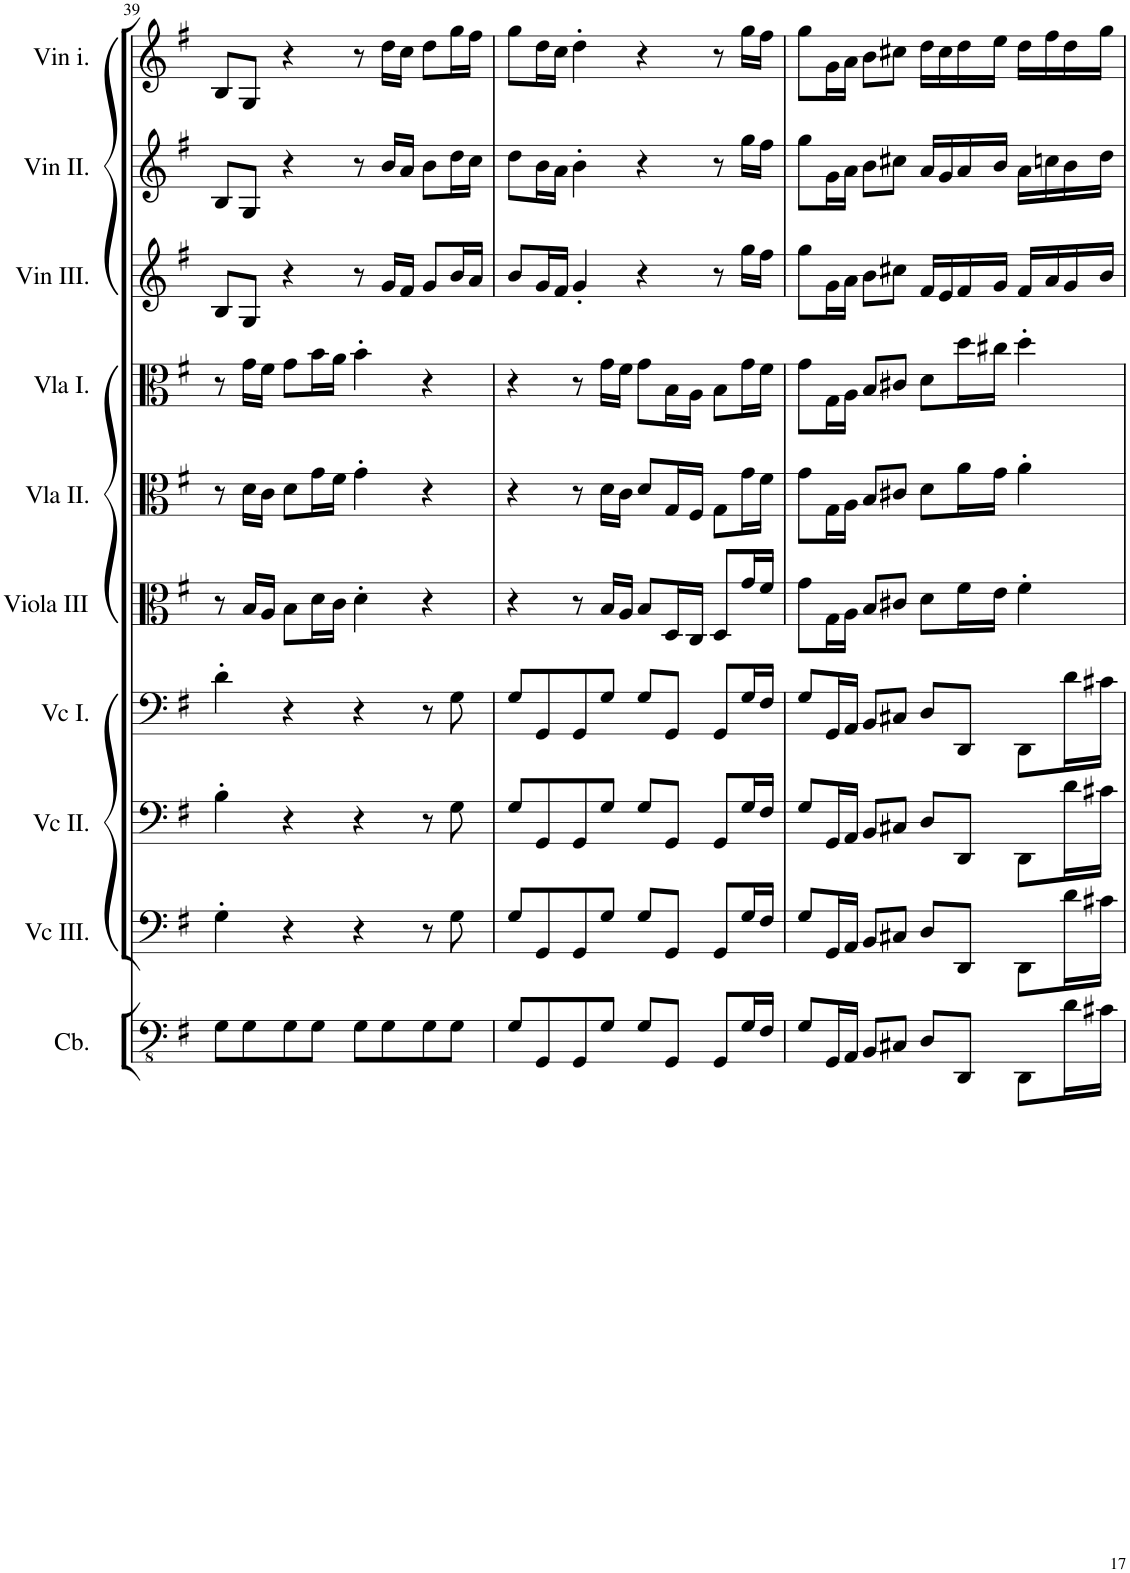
**kern	**kern	**kern	**kern	**kern	**kern	**kern	**kern	**kern	**kern
*part10	*part9	*part8	*part7	*part6	*part5	*part4	*part3	*part2	*part1
*staff10	*staff9	*staff8	*staff7	*staff6	*staff5	*staff4	*staff3	*staff2	*staff1
*I"Contrabass	*I"Violoncello III	*I"Violoncello II	*I"Violoncello I	*I"Viola III	*I"Viola II	*I"Viola I	*I"Violin III	*I"Violin II	*I"Violin I
*I'Cb.	*I'Vc III.	*I'Vc II.	*I'Vc I.	*I'Viola III	*I'Vla II.	*I'Vla I.	*I'Vin III.	*I'Vin II.	*I'Vin i.
!!LO:PB:g=z
*clefFv4	*clefF4	*clefF4	*clefF4	*clefC3	*clefC3	*clefC3	*clefG2	*clefG2	*clefG2
*ITrd7c12	*	*	*	*	*	*	*	*	*
*k[f#]	*k[f#]	*k[f#]	*k[f#]	*k[f#]	*k[f#]	*k[f#]	*k[f#]	*k[f#]	*k[f#]
*M4/4	*M4/4	*M4/4	*M4/4	*M4/4	*M4/4	*M4/4	*M4/4	*M4/4	*M4/4
=39	=39	=39	=39	=39	=39	=39	=39	=39	=39
8GG\L	4G'\	4B'\	4d'\	8r	8r	8r	8B/L	8B/L	8B/L
8GG\	.	.	.	16B/LL	16d\LL	16g\LL	8G/J	8G/J	8G/J
.	.	.	.	16A/JJ	16c\JJ	16f#\JJ	.	.	.
8GG\	4r	4r	4r	8B\L	8d\L	8g\L	4r	4r	4r
8GG\J	.	.	.	16d\L	16g\L	16b\L	.	.	.
.	.	.	.	16c\JJ	16f#\JJ	16a\JJ	.	.	.
8GG\L	4r	4r	4r	4d'\	4g'\	4b'\	8r	8r	8r
8GG\	.	.	.	.	.	.	16g/LL	16b/LL	16dd\LL
.	.	.	.	.	.	.	16f#/JJ	16a/JJ	16cc\JJ
8GG\	8r	8r	8r	4r	4r	4r	8g/L	8b\L	8dd\L
8GG\J	8G\	8G\	8G\	.	.	.	16b/L	16dd\L	16gg\L
.	.	.	.	.	.	.	16a/JJ	16cc\JJ	16ff#\JJ
=40	=40	=40	=40	=40	=40	=40	=40	=40	=40
8GG/L	8G/L	8G/L	8G/L	4r	4r	4r	8b/L	8dd\L	8gg\L
8GGG/	8GG/	8GG/	8GG/	.	.	.	16g/L	16b\L	16dd\L
.	.	.	.	.	.	.	16f#/JJ	16a\JJ	16cc\JJ
8GGG/	8GG/	8GG/	8GG/	8r	8r	8r	4g'/	4b'\	4dd'\
8GG/J	8G/J	8G/J	8G/J	16B/LL	16d\LL	16g\LL	.	.	.
.	.	.	.	16A/JJ	16c\JJ	16f#\JJ	.	.	.
8GG/L	8G/L	8G/L	8G/L	8B/L	8d/L	8g\L	4r	4r	4r
8GGG/J	8GG/J	8GG/J	8GG/J	16D/L	16G/L	16B\L	.	.	.
.	.	.	.	16C/JJ	16F#/JJ	16A\JJ	.	.	.
8GGG/L	8GG/L	8GG/L	8GG/L	8D/L	8G\L	8B\L	8r	8r	8r
16GG/L	16G/L	16G/L	16G/L	16g/L	16g\L	16g\L	16gg\LL	16gg\LL	16gg\LL
16FF#/JJ	16F#/JJ	16F#/JJ	16F#/JJ	16f#/JJ	16f#\JJ	16f#\JJ	16ff#\JJ	16ff#\JJ	16ff#\JJ
=41	=41	=41	=41	=41	=41	=41	=41	=41	=41
8GG/L	8G/L	8G/L	8G/L	8g\L	8g\L	8g\L	8gg\L	8gg\L	8gg\L
16GGG/L	16GG/L	16GG/L	16GG/L	16G\L	16G\L	16G\L	16g\L	16g\L	16g\L
16AAA/JJ	16AA/JJ	16AA/JJ	16AA/JJ	16A\JJ	16A\JJ	16A\JJ	16a\JJ	16a\JJ	16a\JJ
8BBB/L	8BB/L	8BB/L	8BB/L	8B/L	8B/L	8B/L	8b\L	8b\L	8b\L
8CC#X/J	8C#X/J	8C#X/J	8C#X/J	8c#X/J	8c#X/J	8c#X/J	8cc#X\J	8cc#X\J	8cc#X\J
8DD/L	8D/L	8D/L	8D/L	8d\L	8d\L	8d\L	16f#/LL	16a/LL	16dd\LL
.	.	.	.	.	.	.	16e/	16g/	16cc#\
8DDD/J	8DD/J	8DD/J	8DD/J	16f#\L	16a\L	16dd\L	16f#/	16a/	16dd\
.	.	.	.	16e\JJ	16g\JJ	16cc#X\JJ	16g/JJ	16b/JJ	16ee\JJ
8DDD\L	8DD\L	8DD\L	8DD\L	4f#'\	4a'\	4dd'\	16f#/LL	16a\LL	16dd\LL
.	.	.	.	.	.	.	16a/	16ccn\	16ff#\
16D\L	16d\L	16d\L	16d\L	.	.	.	16g/	16b\	16dd\
16C#X\JJ	16c#X\JJ	16c#X\JJ	16c#X\JJ	.	.	.	16b/JJ	16dd\JJ	16gg\JJ
=	=	=	=	=	=	=	=	=	=
*-	*-	*-	*-	*-	*-	*-	*-	*-	*-
